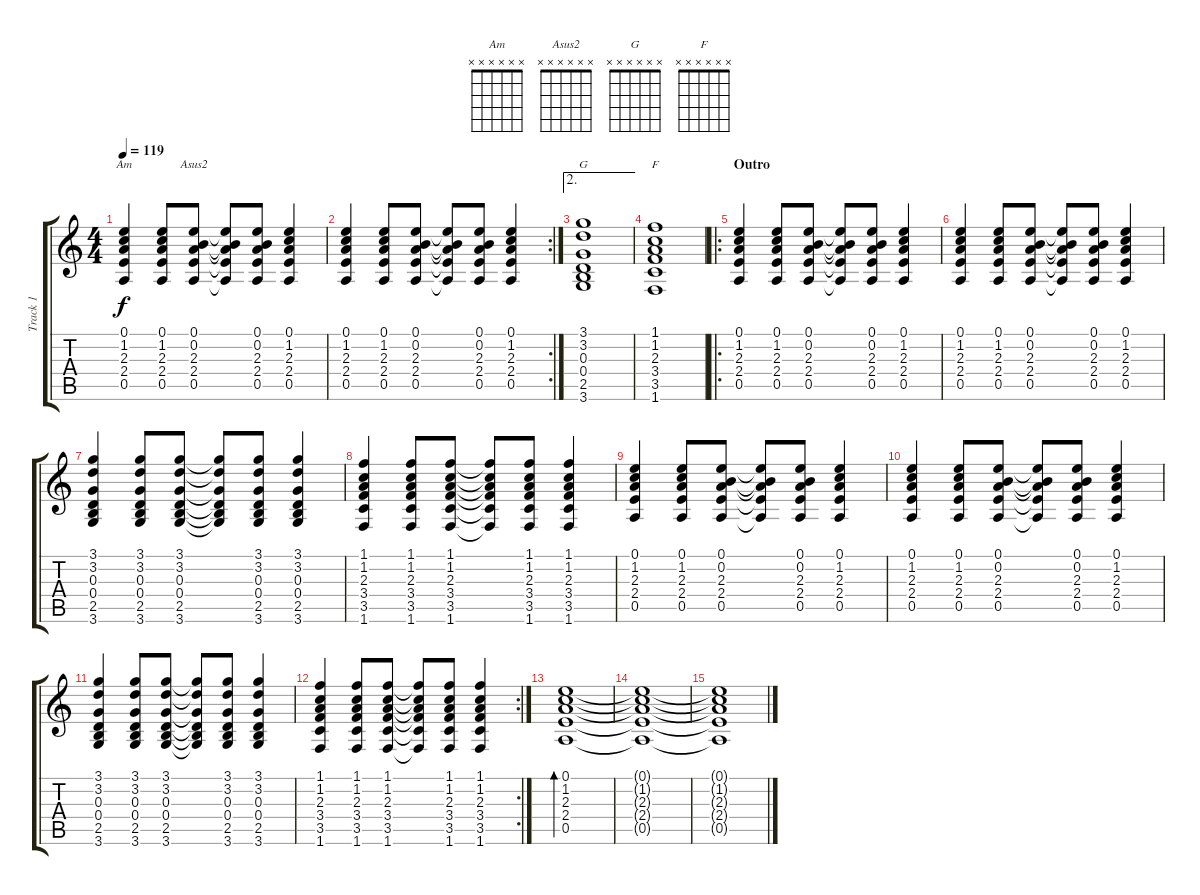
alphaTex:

\track ("Track 1" "Track 1") {instrument acousticguitarsteel}
\staff {score tabs}
\tuning (E4 B3 G3 D3 A2 E2) {hide}
\chord ("Am" x x x x x x)
\chord ("Asus2" x x x x x x)
\chord ("G" x x x x x x)
\chord ("F" x x x x x x)
\ts (4 4)
\tempo 119
\clef g2
\ks c
(0.1 1.2 2.3 2.4 0.5).4{ch "Am" dy f} (0.1 1.2 2.3 2.4 0.5).8 (0.1 0.2 2.3 2.4 0.5).8{ch "Asus2"} (0.1{t} 0.2{t} 2.3{t} 2.4{t} 0.5{t}).8 (0.1 0.2 2.3 2.4 0.5).8 (0.1 1.2 2.3 2.4 0.5).4 |
\rc 2
(0.1 1.2 2.3 2.4 0.5).4 (0.1 1.2 2.3 2.4 0.5).8 (0.1 0.2 2.3 2.4 0.5).8 (0.1{t} 0.2{t} 2.3{t} 2.4{t} 0.5{t}).8 (0.1 0.2 2.3 2.4 0.5).8 (0.1 1.2 2.3 2.4 0.5).4 |
\ae 2
(3.1 3.2 0.3 0.4 2.5 3.6).1{ch "G"} |
(1.1 1.2 2.3 3.4 3.5 1.6).1{ch "F"} |
\ro
\section ("" "Outro")
(0.1 1.2 2.3 2.4 0.5).4 (0.1 1.2 2.3 2.4 0.5).8 (0.1 0.2 2.3 2.4 0.5).8 (0.1{t} 0.2{t} 2.3{t} 2.4{t} 0.5{t}).8 (0.1 0.2 2.3 2.4 0.5).8 (0.1 1.2 2.3 2.4 0.5).4 |
(0.1 1.2 2.3 2.4 0.5).4 (0.1 1.2 2.3 2.4 0.5).8 (0.1 0.2 2.3 2.4 0.5).8 (0.1{t} 0.2{t} 2.3{t} 2.4{t} 0.5{t}).8 (0.1 0.2 2.3 2.4 0.5).8 (0.1 1.2 2.3 2.4 0.5).4 |
(3.1 3.2 0.3 0.4 2.5 3.6).4 (3.1 3.2 0.3 0.4 2.5 3.6).8 (3.1 3.2 0.3 0.4 2.5 3.6).8 (3.1{t} 3.2{t} 0.3{t} 0.4{t} 2.5{t} 3.6{t}).8 (3.1 3.2 0.3 0.4 2.5 3.6).8 (3.1 3.2 0.3 0.4 2.5 3.6).4 |
(1.1 1.2 2.3 3.4 3.5 1.6).4 (1.1 1.2 2.3 3.4 3.5 1.6).8 (1.1 1.2 2.3 3.4 3.5 1.6).8 (1.1{t} 1.2{t} 2.3{t} 3.4{t} 3.5{t} 1.6{t}).8 (1.1 1.2 2.3 3.4 3.5 1.6).8 (1.1 1.2 2.3 3.4 3.5 1.6).4 |
(0.1 1.2 2.3 2.4 0.5).4 (0.1 1.2 2.3 2.4 0.5).8 (0.1 0.2 2.3 2.4 0.5).8 (0.1{t} 0.2{t} 2.3{t} 2.4{t} 0.5{t}).8 (0.1 0.2 2.3 2.4 0.5).8 (0.1 1.2 2.3 2.4 0.5).4 |
(0.1 1.2 2.3 2.4 0.5).4 (0.1 1.2 2.3 2.4 0.5).8 (0.1 0.2 2.3 2.4 0.5).8 (0.1{t} 0.2{t} 2.3{t} 2.4{t} 0.5{t}).8 (0.1 0.2 2.3 2.4 0.5).8 (0.1 1.2 2.3 2.4 0.5).4 |
(3.1 3.2 0.3 0.4 2.5 3.6).4 (3.1 3.2 0.3 0.4 2.5 3.6).8 (3.1 3.2 0.3 0.4 2.5 3.6).8 (3.1{t} 3.2{t} 0.3{t} 0.4{t} 2.5{t} 3.6{t}).8 (3.1 3.2 0.3 0.4 2.5 3.6).8 (3.1 3.2 0.3 0.4 2.5 3.6).4 |
\rc 2
(1.1 1.2 2.3 3.4 3.5 1.6).4 (1.1 1.2 2.3 3.4 3.5 1.6).8 (1.1 1.2 2.3 3.4 3.5 1.6).8 (1.1{t} 1.2{t} 2.3{t} 3.4{t} 3.5{t} 1.6{t}).8 (1.1 1.2 2.3 3.4 3.5 1.6).8 (1.1 1.2 2.3 3.4 3.5 1.6).4 |
(0.1 1.2 2.3 2.4 0.5).1{bd 60} |
(0.1{t} 1.2{t} 2.3{t} 2.4{t} 0.5{t}).1 |
(0.1{t} 1.2{t} 2.3{t} 2.4{t} 0.5{t}).1
